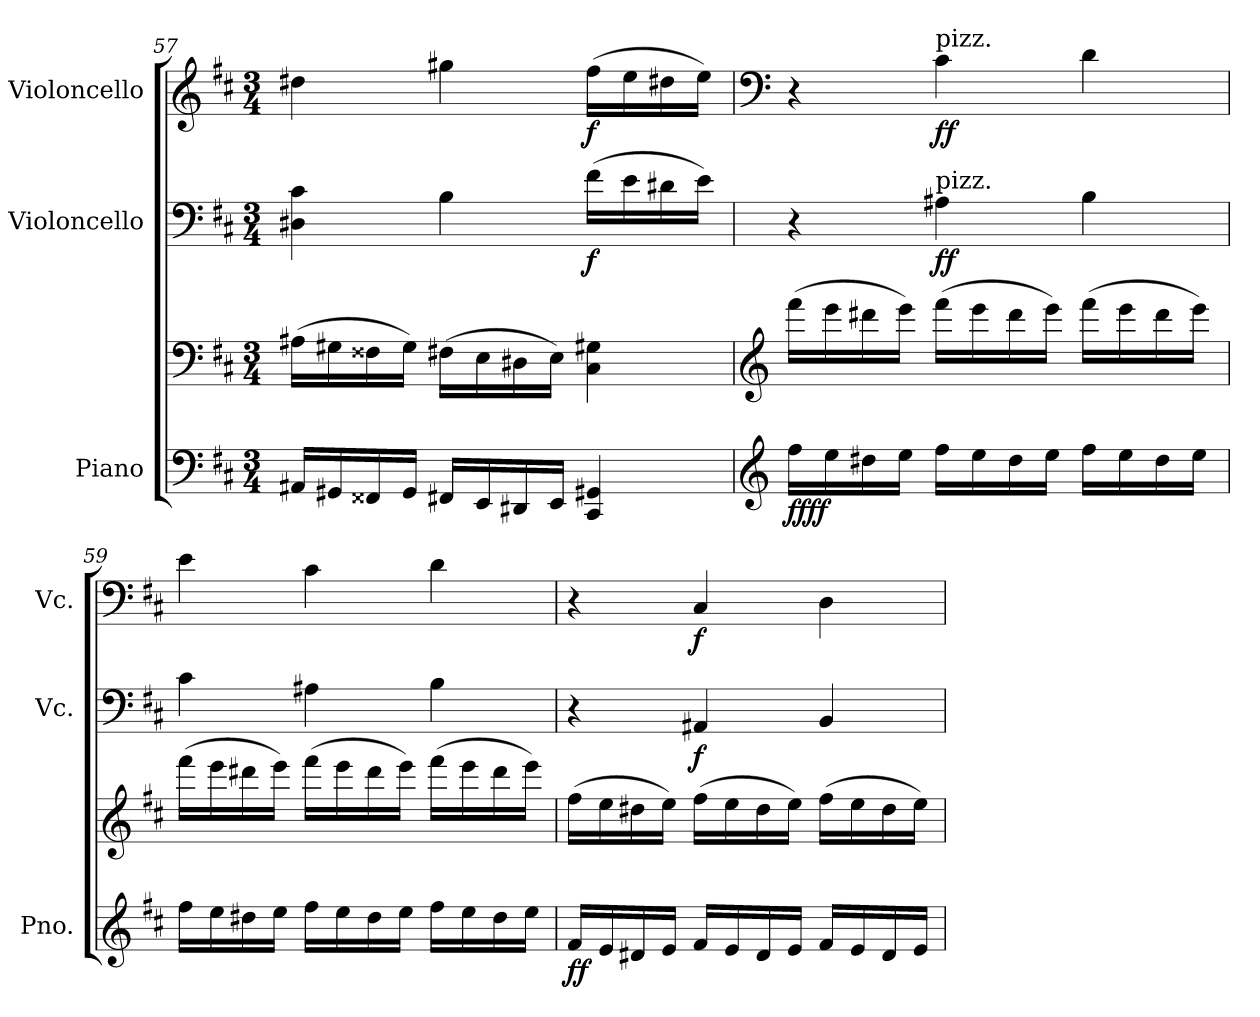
**kern	**kern	**dynam	**kern	**dynam	**kern	**dynam
*part3	*part3	*part3	*part2	*part2	*part1	*part1
*staff4	*staff3	*staff3/4	*staff2	*staff2	*staff1	*staff1
*I"Piano	*	*	*I"Violoncello	*	*I"Violoncello	*
*I'Pno.	*	*	*I'Vc.	*	*I'Vc.	*
*clefF4	*clefF4	*	*clefF4	*	*clefG2	*
*k[f#c#]	*k[f#c#]	*	*k[f#c#]	*	*k[f#c#]	*
*M3/4	*M3/4	*	*M3/4	*	*M3/4	*
=57	=57	=57	=57	=57	=57	=57
16AA#X/LL	(>16A#X\LL	.	4D#X\ 4c#\	.	4dd#X\	.
16GG#X/	16G#X\	.	.	.	.	.
16FF##X/	16F##X\	.	.	.	.	.
16GG#/JJ	16G#\JJ)	.	.	.	.	.
16FF#X/LL	(>16F#X\LL	.	4B\	.	4gg#X\	.
16EE/	16E\	.	.	.	.	.
16DD#X/	16D#X\	.	.	.	.	.
16EE/JJ	16E\JJ)	.	.	.	.	.
!	!	!LO:DY:b=2	!	!	!	!
!	!	!LO:DY:n=1:b	!	!LO:DY:b	!	!LO:DY:b
4CC#/ 4GG#X/	4C#\ 4G#X\	mf mf	(>16f#\LL	f	(>16ff#\LL	f
.	.	.	16e\	.	16ee\	.
.	.	.	16d#X\	.	16dd#X\	.
.	.	.	16e\JJ)	.	16ee\JJ)	.
!!LO:PB:g=z
=58	=58	=58	=58	=58	=58	=58
*clefG2	*clefG2	*	*	*	*clefF4	*
!	!	!LO:DY:b=2	!	!	!	!
!	!	!LO:DY:n=1:b	!	!	!	!
16ff#\LL	(>16fff#\LL	ff ff	4r	.	4r	.
16ee\	16eee\	.	.	.	.	.
16dd#X\	16ddd#X\	.	.	.	.	.
16ee\JJ	16eee\JJ)	.	.	.	.	.
!	!	!	!	!	!LO:TX:a:t=pizz.	!
!	!	!	!LO:TX:a:t=pizz.	!	!	!
!	!	!	!	!LO:DY:b	!	!LO:DY:b
16ff#\LL	(>16fff#\LL	.	4A#X\	ff	4c#\	ff
16ee\	16eee\	.	.	.	.	.
16dd#\	16ddd#\	.	.	.	.	.
16ee\JJ	16eee\JJ)	.	.	.	.	.
16ff#\LL	(>16fff#\LL	.	4B\	.	4d\	.
16ee\	16eee\	.	.	.	.	.
16dd#\	16ddd#\	.	.	.	.	.
16ee\JJ	16eee\JJ)	.	.	.	.	.
=59	=59	=59	=59	=59	=59	=59
16ff#\LL	(>16fff#\LL	.	4c#\	.	4e\	.
16ee\	16eee\	.	.	.	.	.
16dd#X\	16ddd#X\	.	.	.	.	.
16ee\JJ	16eee\JJ)	.	.	.	.	.
16ff#\LL	(>16fff#\LL	.	4A#X\	.	4c#\	.
16ee\	16eee\	.	.	.	.	.
16dd#\	16ddd#\	.	.	.	.	.
16ee\JJ	16eee\JJ)	.	.	.	.	.
16ff#\LL	(>16fff#\LL	.	4B\	.	4d\	.
16ee\	16eee\	.	.	.	.	.
16dd#\	16ddd#\	.	.	.	.	.
16ee\JJ	16eee\JJ)	.	.	.	.	.
=60	=60	=60	=60	=60	=60	=60
!	!	!LO:DY:b=2	!	!	!	!
!	!	!LO:DY:n=1:b	!	!	!	!
16f#/LL	(>16ff#\LL	f f	4r	.	4r	.
16e/	16ee\	.	.	.	.	.
16d#X/	16dd#X\	.	.	.	.	.
16e/JJ	16ee\JJ)	.	.	.	.	.
!	!	!	!	!LO:DY:b	!	!LO:DY:b
16f#/LL	(>16ff#\LL	.	4AA#X/	f	4C#/	f
16e/	16ee\	.	.	.	.	.
16d#/	16dd#\	.	.	.	.	.
16e/JJ	16ee\JJ)	.	.	.	.	.
16f#/LL	(>16ff#\LL	.	4BB/	.	4D\	.
16e/	16ee\	.	.	.	.	.
16d#/	16dd#\	.	.	.	.	.
16e/JJ	16ee\JJ)	.	.	.	.	.
=	=	=	=	=	=	=
*-	*-	*-	*-	*-	*-	*-
